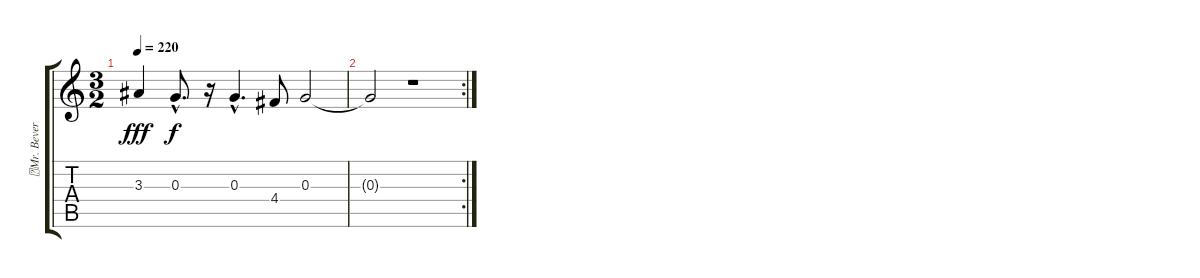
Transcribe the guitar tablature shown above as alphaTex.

\track ("\u0011Mr. Beveridge's " "\u0011Mr. Bever") {instrument acousticguitarsteel}
\staff {score tabs}
\tuning (E4 B3 G3 D3 A2 E2) {hide}
\ts (3 2)
\tempo 220
\clef g2
\ks c
3.3.4{dy fff} 0.3{hac}.8{d dy f} r.16 0.3{hac}.4{d} 4.4.8 0.3.2 |
\rc 2
0.3{t}.2 r.1
